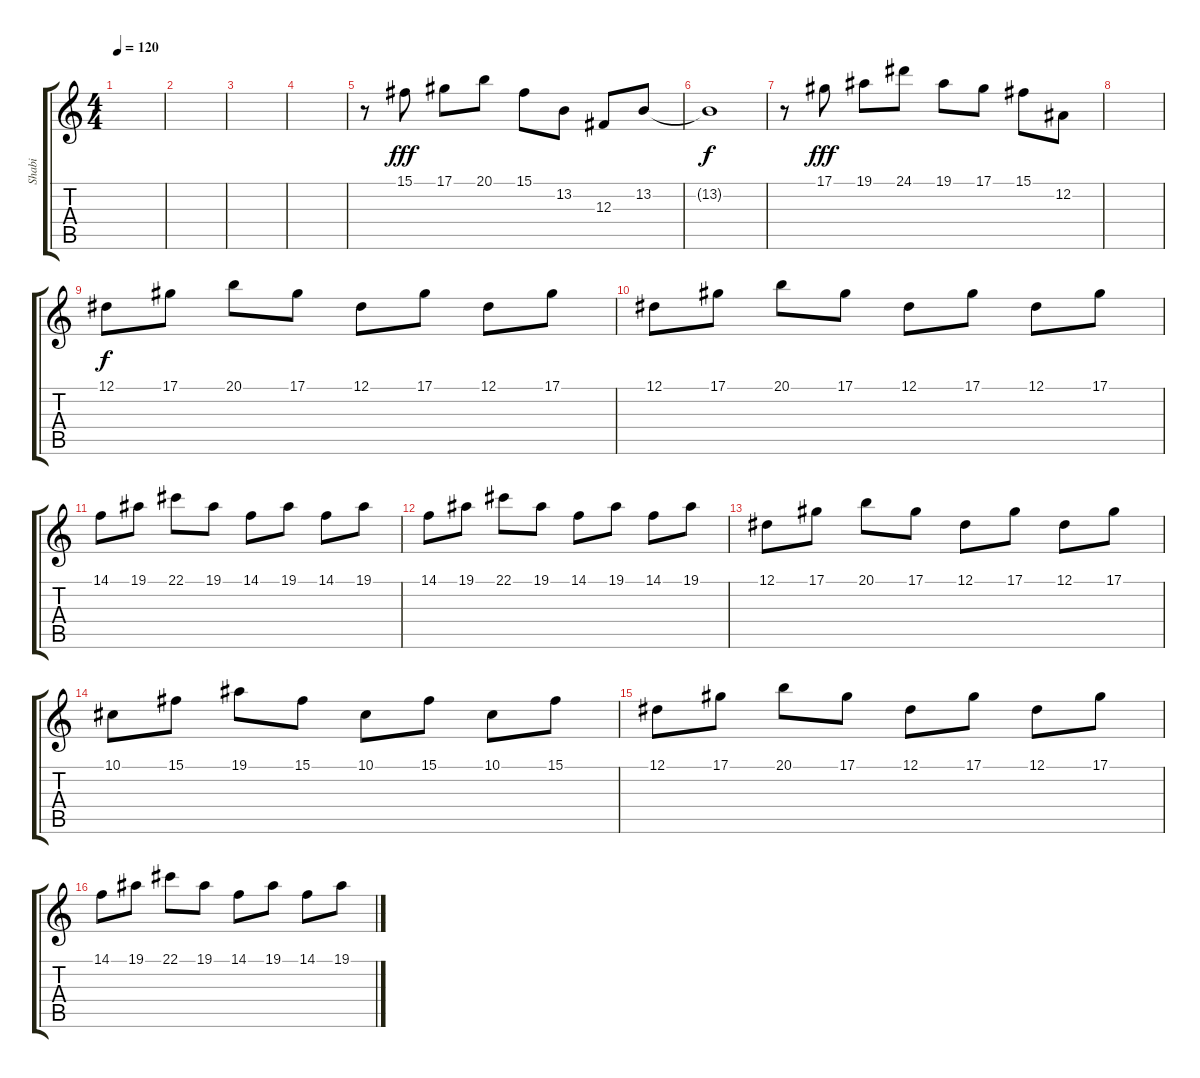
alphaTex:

\track ("Shabi" "Shabi") {instrument acousticgrandpiano}
\staff {score tabs}
\tuning (Eb4 Bb3 Gb3 Db3 Ab2 Eb2) {hide}
\ts (4 4)
\tempo 120
\clef g2
\ks c
|
|
|
|
r.8 15.1.8{dy fff} 17.1.8 20.1.8 15.1.8 13.2.8 12.3.8 13.2.8 |
13.2{t}.1{dy f} |
r.8 17.1.8{dy fff} 19.1.8 24.1.8 19.1.8 17.1.8 15.1.8 12.2.8 |
|
12.1.8{dy f instrument orchestralharp} 17.1.8 20.1.8 17.1.8 12.1.8 17.1.8 12.1.8 17.1.8 |
12.1.8{instrument orchestralharp} 17.1.8 20.1.8 17.1.8 12.1.8 17.1.8 12.1.8 17.1.8 |
14.1.8{instrument orchestralharp} 19.1.8 22.1.8 19.1.8 14.1.8 19.1.8 14.1.8 19.1.8 |
14.1.8{instrument orchestralharp} 19.1.8 22.1.8 19.1.8 14.1.8 19.1.8 14.1.8 19.1.8 |
12.1.8{instrument orchestralharp} 17.1.8 20.1.8 17.1.8 12.1.8 17.1.8 12.1.8 17.1.8 |
10.1.8 15.1.8 19.1.8 15.1.8 10.1.8 15.1.8 10.1.8 15.1.8 |
12.1.8{instrument orchestralharp} 17.1.8 20.1.8 17.1.8 12.1.8 17.1.8 12.1.8 17.1.8 |
14.1.8{instrument orchestralharp} 19.1.8 22.1.8 19.1.8 14.1.8 19.1.8 14.1.8 19.1.8
